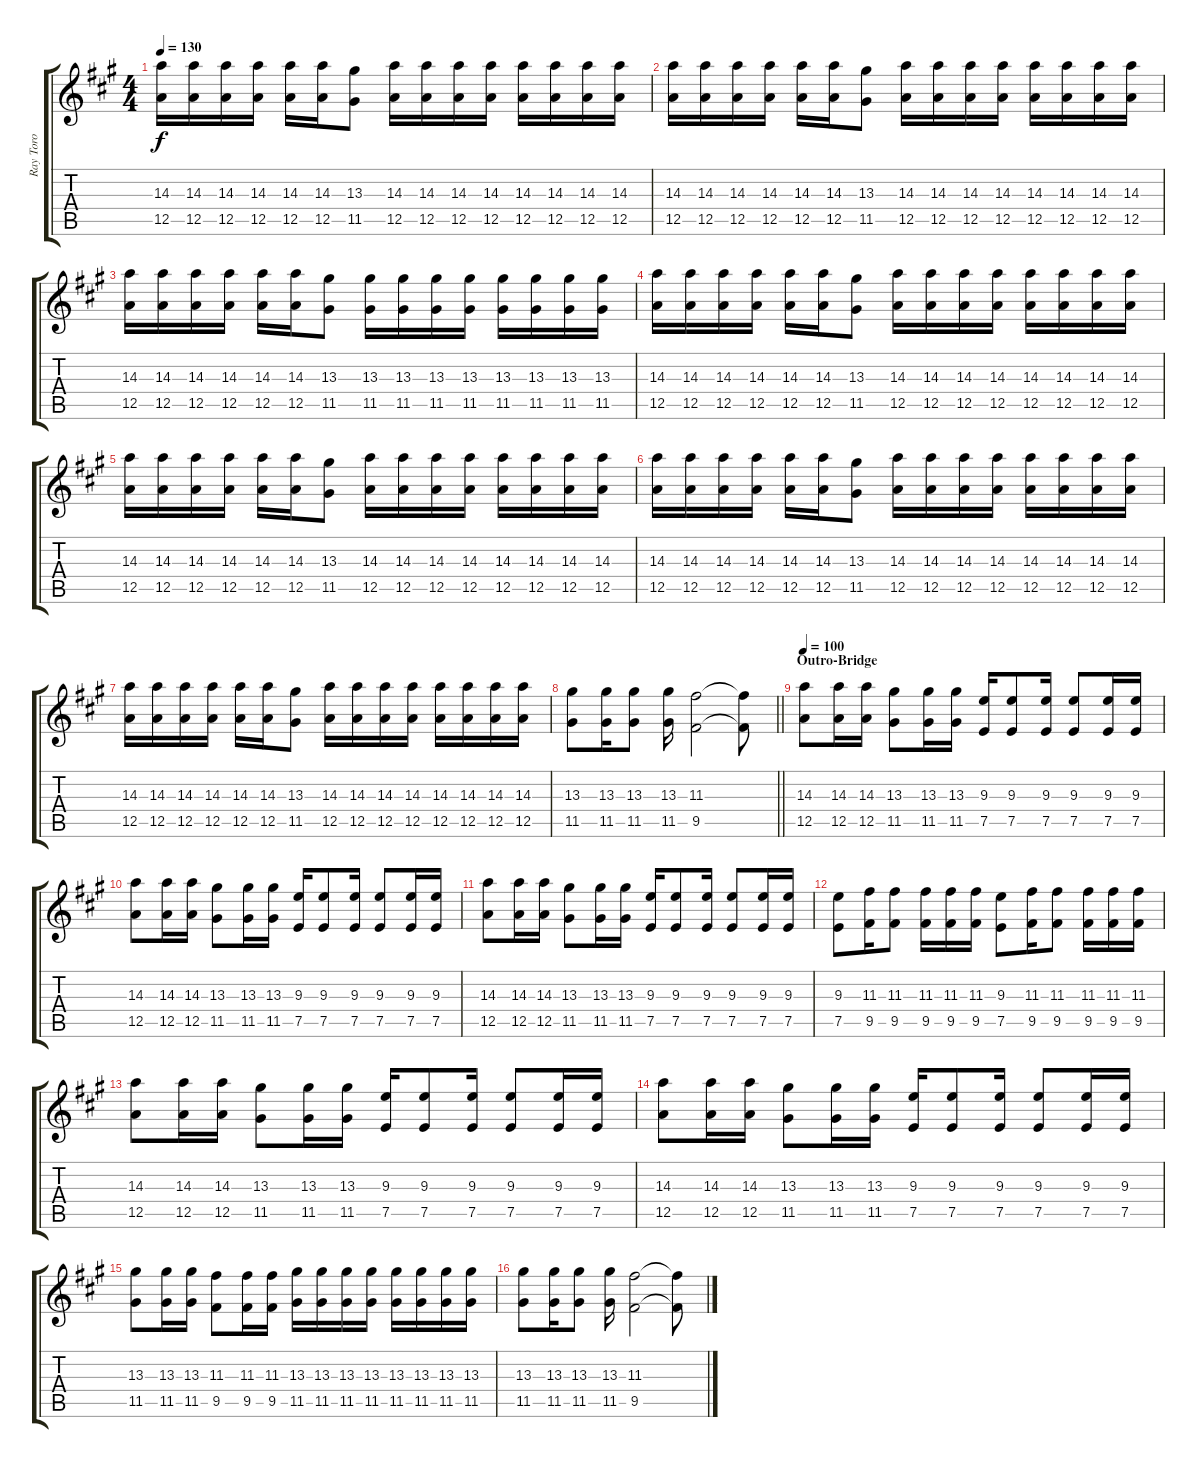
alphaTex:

\track ("Ray Toro" "Ray Toro") {instrument distortionguitar}
\staff {score tabs}
\tuning (E4 B3 G3 D3 A2 D2) {hide}
\ts (4 4)
\tempo 130
\clef g2
\ks a
(14.3 12.5).16{dy f} (14.3 12.5).16 (14.3 12.5).16 (14.3 12.5).16 (14.3 12.5).16 (14.3 12.5).16 (13.3 11.5).8 (14.3 12.5).16 (14.3 12.5).16 (14.3 12.5).16 (14.3 12.5).16 (14.3 12.5).16 (14.3 12.5).16 (14.3 12.5).16 (14.3 12.5).16 |
(14.3 12.5).16 (14.3 12.5).16 (14.3 12.5).16 (14.3 12.5).16 (14.3 12.5).16 (14.3 12.5).16 (13.3 11.5).8 (14.3 12.5).16 (14.3 12.5).16 (14.3 12.5).16 (14.3 12.5).16 (14.3 12.5).16 (14.3 12.5).16 (14.3 12.5).16 (14.3 12.5).16 |
(14.3 12.5).16 (14.3 12.5).16 (14.3 12.5).16 (14.3 12.5).16 (14.3 12.5).16 (14.3 12.5).16 (13.3 11.5).8 (13.3 11.5).16 (13.3 11.5).16 (13.3 11.5).16 (13.3 11.5).16 (13.3 11.5).16 (13.3 11.5).16 (13.3 11.5).16 (13.3 11.5).16 |
(14.3 12.5).16 (14.3 12.5).16 (14.3 12.5).16 (14.3 12.5).16 (14.3 12.5).16 (14.3 12.5).16 (13.3 11.5).8 (14.3 12.5).16 (14.3 12.5).16 (14.3 12.5).16 (14.3 12.5).16 (14.3 12.5).16 (14.3 12.5).16 (14.3 12.5).16 (14.3 12.5).16 |
(14.3 12.5).16 (14.3 12.5).16 (14.3 12.5).16 (14.3 12.5).16 (14.3 12.5).16 (14.3 12.5).16 (13.3 11.5).8 (14.3 12.5).16 (14.3 12.5).16 (14.3 12.5).16 (14.3 12.5).16 (14.3 12.5).16 (14.3 12.5).16 (14.3 12.5).16 (14.3 12.5).16 |
(14.3 12.5).16 (14.3 12.5).16 (14.3 12.5).16 (14.3 12.5).16 (14.3 12.5).16 (14.3 12.5).16 (13.3 11.5).8 (14.3 12.5).16 (14.3 12.5).16 (14.3 12.5).16 (14.3 12.5).16 (14.3 12.5).16 (14.3 12.5).16 (14.3 12.5).16 (14.3 12.5).16 |
(14.3 12.5).16 (14.3 12.5).16 (14.3 12.5).16 (14.3 12.5).16 (14.3 12.5).16 (14.3 12.5).16 (13.3 11.5).8 (14.3 12.5).16 (14.3 12.5).16 (14.3 12.5).16 (14.3 12.5).16 (14.3 12.5).16 (14.3 12.5).16 (14.3 12.5).16 (14.3 12.5).16 |
\barLineRight lightlight
(13.3 11.5).8 (13.3 11.5).16 (13.3 11.5).8 (13.3 11.5).16 (11.3 9.5).2 (11.3{t} 9.5{t}).8 |
\section ("" "Outro-Bridge")
\tempo 100
(14.3 12.5).8{volume 11 instrument electricguitarclean} (14.3 12.5).16 (14.3 12.5).16 (13.3 11.5).8 (13.3 11.5).16 (13.3 11.5).16 (9.3 7.5).16 (9.3 7.5).8 (9.3 7.5).16 (9.3 7.5).8 (9.3 7.5).16 (9.3 7.5).16 |
(14.3 12.5).8 (14.3 12.5).16 (14.3 12.5).16 (13.3 11.5).8 (13.3 11.5).16 (13.3 11.5).16 (9.3 7.5).16 (9.3 7.5).8 (9.3 7.5).16 (9.3 7.5).8 (9.3 7.5).16 (9.3 7.5).16 |
(14.3 12.5).8 (14.3 12.5).16 (14.3 12.5).16 (13.3 11.5).8 (13.3 11.5).16 (13.3 11.5).16 (9.3 7.5).16 (9.3 7.5).8 (9.3 7.5).16 (9.3 7.5).8 (9.3 7.5).16 (9.3 7.5).16 |
(9.3 7.5).8 (11.3 9.5).16 (11.3 9.5).8 (11.3 9.5).16 (11.3 9.5).16 (11.3 9.5).16 (9.3 7.5).8 (11.3 9.5).16 (11.3 9.5).8 (11.3 9.5).16 (11.3 9.5).16 (11.3 9.5).16 |
(14.3 12.5).8 (14.3 12.5).16 (14.3 12.5).16 (13.3 11.5).8 (13.3 11.5).16 (13.3 11.5).16 (9.3 7.5).16 (9.3 7.5).8 (9.3 7.5).16 (9.3 7.5).8 (9.3 7.5).16 (9.3 7.5).16 |
(14.3 12.5).8 (14.3 12.5).16 (14.3 12.5).16 (13.3 11.5).8 (13.3 11.5).16 (13.3 11.5).16 (9.3 7.5).16 (9.3 7.5).8 (9.3 7.5).16 (9.3 7.5).8 (9.3 7.5).16 (9.3 7.5).16 |
(13.3 11.5).8 (13.3 11.5).16 (13.3 11.5).16 (11.3 9.5).8 (11.3 9.5).16 (11.3 9.5).16 (13.3 11.5).16 (13.3 11.5).16 (13.3 11.5).16 (13.3 11.5).16 (13.3 11.5).16 (13.3 11.5).16 (13.3 11.5).16 (13.3 11.5).16 |
(13.3 11.5).8 (13.3 11.5).16 (13.3 11.5).8 (13.3 11.5).16 (11.3 9.5).2 (11.3{t} 9.5{t}).8
